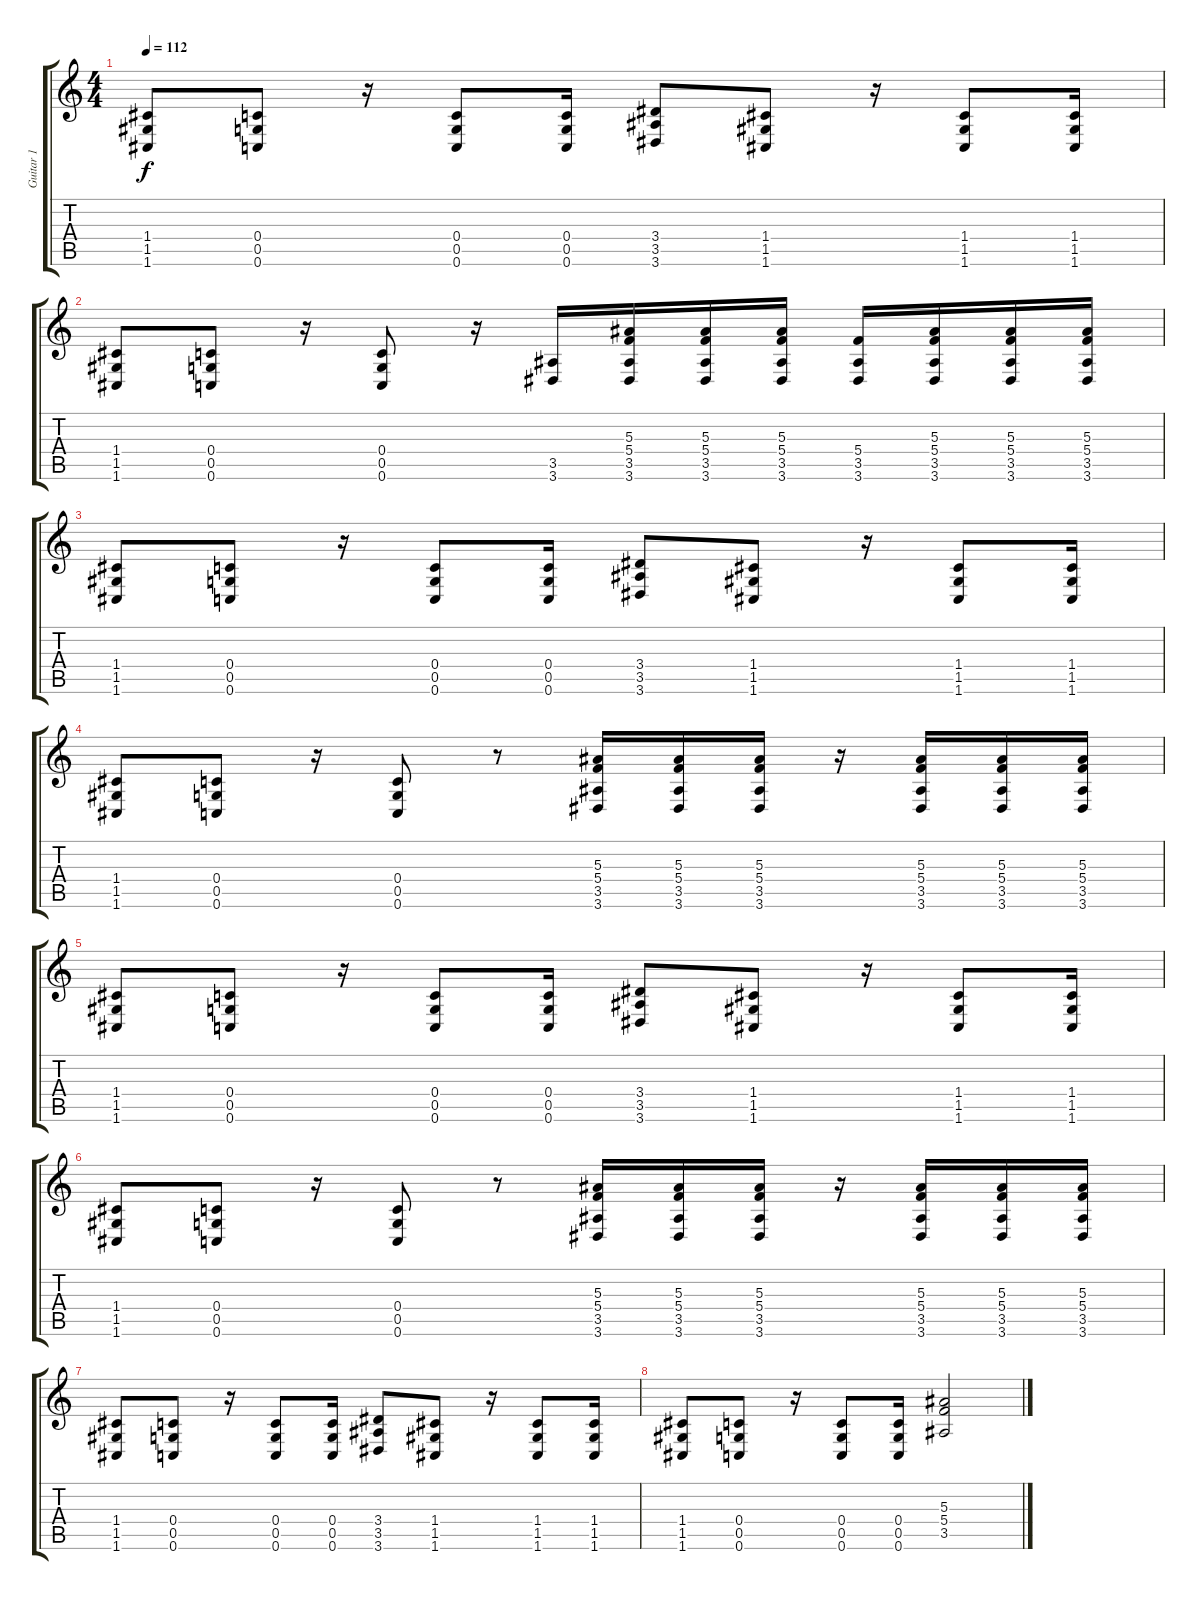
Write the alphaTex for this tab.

\track ("Guitar 1" "Guitar 1") {instrument distortionguitar}
\staff {score tabs}
\tuning (D4 A3 F3 C3 G2 C2) {hide}
\ts (4 4)
\tempo 112
\clef g2
\ks c
(1.4 1.5 1.6).8{dy f} (0.4 0.5 0.6).8 r.16 (0.4 0.5 0.6).8 (0.4 0.5 0.6).16 (3.4 3.5 3.6).8 (1.4 1.5 1.6).8 r.16 (1.4 1.5 1.6).8 (1.4 1.5 1.6).16 |
(1.4 1.5 1.6).8 (0.4 0.5 0.6).8 r.16 (0.4 0.5 0.6).8 r.16 (3.5 3.6).16 (5.3 5.4 3.5 3.6).16 (5.3 5.4 3.5 3.6).16 (5.3 5.4 3.5 3.6).16 (5.4 3.5 3.6).16 (5.3 5.4 3.5 3.6).16 (5.3 5.4 3.5 3.6).16 (5.3 5.4 3.5 3.6).16 |
(1.4 1.5 1.6).8 (0.4 0.5 0.6).8 r.16 (0.4 0.5 0.6).8 (0.4 0.5 0.6).16 (3.4 3.5 3.6).8 (1.4 1.5 1.6).8 r.16 (1.4 1.5 1.6).8 (1.4 1.5 1.6).16 |
(1.4 1.5 1.6).8 (0.4 0.5 0.6).8 r.16 (0.4 0.5 0.6).8 r.8 (5.3 5.4 3.5 3.6).16 (5.3 5.4 3.5 3.6).16 (5.3 5.4 3.5 3.6).16 r.16 (5.3 5.4 3.5 3.6).16 (5.3 5.4 3.5 3.6).16 (5.3 5.4 3.5 3.6).16 |
(1.4 1.5 1.6).8 (0.4 0.5 0.6).8 r.16 (0.4 0.5 0.6).8 (0.4 0.5 0.6).16 (3.4 3.5 3.6).8 (1.4 1.5 1.6).8 r.16 (1.4 1.5 1.6).8 (1.4 1.5 1.6).16 |
(1.4 1.5 1.6).8 (0.4 0.5 0.6).8 r.16 (0.4 0.5 0.6).8 r.8 (5.3 5.4 3.5 3.6).16 (5.3 5.4 3.5 3.6).16 (5.3 5.4 3.5 3.6).16 r.16 (5.3 5.4 3.5 3.6).16 (5.3 5.4 3.5 3.6).16 (5.3 5.4 3.5 3.6).16 |
(1.4 1.5 1.6).8 (0.4 0.5 0.6).8 r.16 (0.4 0.5 0.6).8 (0.4 0.5 0.6).16 (3.4 3.5 3.6).8 (1.4 1.5 1.6).8 r.16 (1.4 1.5 1.6).8 (1.4 1.5 1.6).16 |
(1.4 1.5 1.6).8 (0.4 0.5 0.6).8 r.16 (0.4 0.5 0.6).8 (0.4 0.5 0.6).16 (5.3 5.4 3.5).2
